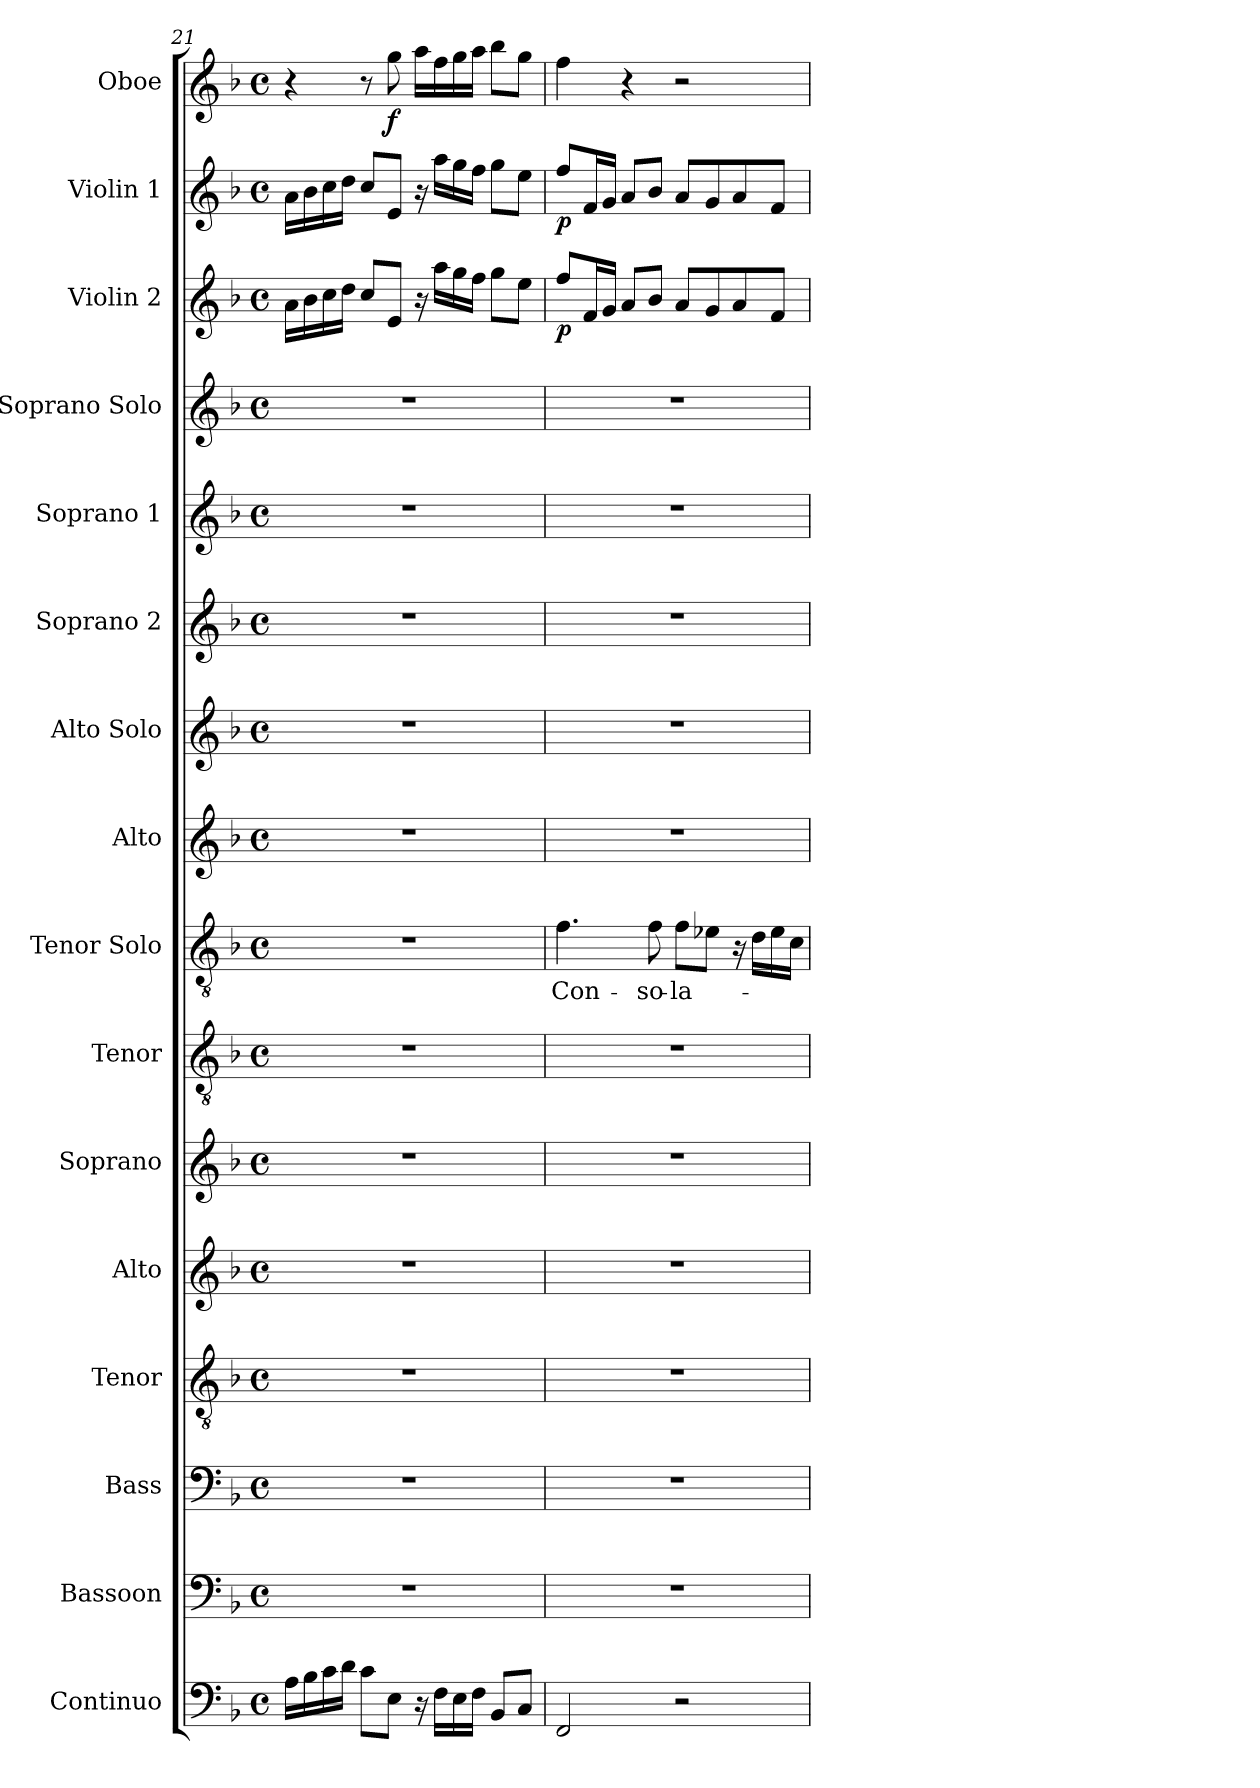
**kern	**kern	**kern	**kern	**kern	**kern	**kern	**kern	**text	**kern	**kern	**kern	**kern	**kern	**kern	**dynam	**kern	**dynam	**kern	**dynam
*part16	*part15	*part14	*part13	*part12	*part11	*part10	*part9	*part9	*part8	*part7	*part6	*part5	*part4	*part3	*part3	*part2	*part2	*part1	*part1
*staff16	*staff15	*staff14	*staff13	*staff12	*staff11	*staff10	*staff9	*staff9	*staff8	*staff7	*staff6	*staff5	*staff4	*staff3	*staff3	*staff2	*staff2	*staff1	*staff1
*I"Continuo	*I"Bassoon	*I"Bass	*I"Tenor	*I"Alto	*I"Soprano	*I"Tenor	*I"Tenor Solo	*	*I"Alto	*I"Alto Solo	*I"Soprano 2	*I"Soprano 1	*I"Soprano Solo	*I"Violin 2	*	*I"Violin 1	*	*I"Oboe	*
*I'Cont.	*I'Bsn.	*I'B.	*I'T.	*I'A.	*I'S.	*I'T.	*I'T. Solo	*	*I'A.	*I'A.  Solo	*I'S2.	*I'S1.	*I'S. Solo	*I'Vln. 2	*	*I'Vln. 1	*	*I'Ob.	*
*clefF4	*clefF4	*clefF4	*clefGv2	*clefG2	*clefG2	*clefGv2	*clefGv2	*	*clefG2	*clefG2	*clefG2	*clefG2	*clefG2	*clefG2	*	*clefG2	*	*clefG2	*
*	*	*	*ITrd7c12	*	*	*ITrd7c12	*ITrd7c12	*	*	*	*	*	*	*	*	*	*	*	*
*k[b-]	*k[b-]	*k[b-]	*k[b-]	*k[b-]	*k[b-]	*k[b-]	*k[b-]	*	*k[b-]	*k[b-]	*k[b-]	*k[b-]	*k[b-]	*k[b-]	*	*k[b-]	*	*k[b-]	*
*F:	*F:	*F:	*F:	*F:	*F:	*F:	*F:	*	*F:	*F:	*F:	*F:	*F:	*F:	*	*F:	*	*F:	*
*M4/4	*M4/4	*M4/4	*M4/4	*M4/4	*M4/4	*M4/4	*M4/4	*	*M4/4	*M4/4	*M4/4	*M4/4	*M4/4	*M4/4	*	*M4/4	*	*M4/4	*
*met(c)	*met(c)	*met(c)	*met(c)	*met(c)	*met(c)	*met(c)	*met(c)	*	*met(c)	*met(c)	*met(c)	*met(c)	*met(c)	*met(c)	*	*met(c)	*	*met(c)	*
=21	=21	=21	=21	=21	=21	=21	=21	=21	=21	=21	=21	=21	=21	=21	=21	=21	=21	=21	=21
16Ai\LL	1r	1r	1r	1r	1r	1r	1r	.	1r	1r	1r	1r	1r	16ai\LL	.	16ai\LL	.	4r	.
16B-i\	.	.	.	.	.	.	.	.	.	.	.	.	.	16b-i\	.	16b-i\	.	.	.
16ci\	.	.	.	.	.	.	.	.	.	.	.	.	.	16cci\	.	16cci\	.	.	.
16di\JJ	.	.	.	.	.	.	.	.	.	.	.	.	.	16ddi\JJ	.	16ddi\JJ	.	.	.
8ci\L	.	.	.	.	.	.	.	.	.	.	.	.	.	8cci/L	.	8cci/L	.	8r	.
8Ei\J	.	.	.	.	.	.	.	.	.	.	.	.	.	8ei/J	.	8ei/J	.	8ggi\	f
16r	.	.	.	.	.	.	.	.	.	.	.	.	.	16r	.	16r	.	16aai\LL	.
16Fi\LL	.	.	.	.	.	.	.	.	.	.	.	.	.	16aai\LL	.	16aai\LL	.	16ffi\	.
16Ei\	.	.	.	.	.	.	.	.	.	.	.	.	.	16ggi\	.	16ggi\	.	16ggi\	.
16Fi\JJ	.	.	.	.	.	.	.	.	.	.	.	.	.	16ffi\JJ	.	16ffi\JJ	.	16aai\JJ	.
8BB-i/L	.	.	.	.	.	.	.	.	.	.	.	.	.	8ggi\L	.	8ggi\L	.	8bb-i\L	.
8Ci/J	.	.	.	.	.	.	.	.	.	.	.	.	.	8eei\J	.	8eei\J	.	8ggi\J	.
!!LO:PB:g=z
=22	=22	=22	=22	=22	=22	=22	=22	=22	=22	=22	=22	=22	=22	=22	=22	=22	=22	=22	=22
!	!	!	!	!	!	!	!	!LO:LY:b:color=#000000	!	!	!	!	!	!	!	!	!	!	!
2FFi/	1r	1r	1r	1r	1r	1r	4.Fi\	Con-	1r	1r	1r	1r	1r	8ffi/L	p	8ffi/L	p	4ffi\	.
.	.	.	.	.	.	.	.	.	.	.	.	.	.	16fi/L	.	16fi/L	.	.	.
.	.	.	.	.	.	.	.	.	.	.	.	.	.	16gi/JJ	.	16gi/JJ	.	.	.
.	.	.	.	.	.	.	.	.	.	.	.	.	.	8ai/L	.	8ai/L	.	4r	.
!	!	!	!	!	!	!	!	!LO:LY:b:color=#000000	!	!	!	!	!	!	!	!	!	!	!
.	.	.	.	.	.	.	8Fi\	-so-	.	.	.	.	.	8b-i/J	.	8b-i/J	.	.	.
!	!	!	!	!	!	!	!	!LO:LY:b:color=#000000	!	!	!	!	!	!	!	!	!	!	!
2r	.	.	.	.	.	.	8Fi\L	-la-	.	.	.	.	.	8ai/L	.	8ai/L	.	2r	.
.	.	.	.	.	.	.	8E-Xi\J	.	.	.	.	.	.	8gi/	.	8gi/	.	.	.
.	.	.	.	.	.	.	16r	.	.	.	.	.	.	8ai/	.	8ai/	.	.	.
.	.	.	.	.	.	.	16Di\LL	.	.	.	.	.	.	.	.	.	.	.	.
.	.	.	.	.	.	.	16E-i\	.	.	.	.	.	.	8fi/J	.	8fi/J	.	.	.
.	.	.	.	.	.	.	16Ci\JJ	.	.	.	.	.	.	.	.	.	.	.	.
=	=	=	=	=	=	=	=	=	=	=	=	=	=	=	=	=	=	=	=
*-	*-	*-	*-	*-	*-	*-	*-	*-	*-	*-	*-	*-	*-	*-	*-	*-	*-	*-	*-
